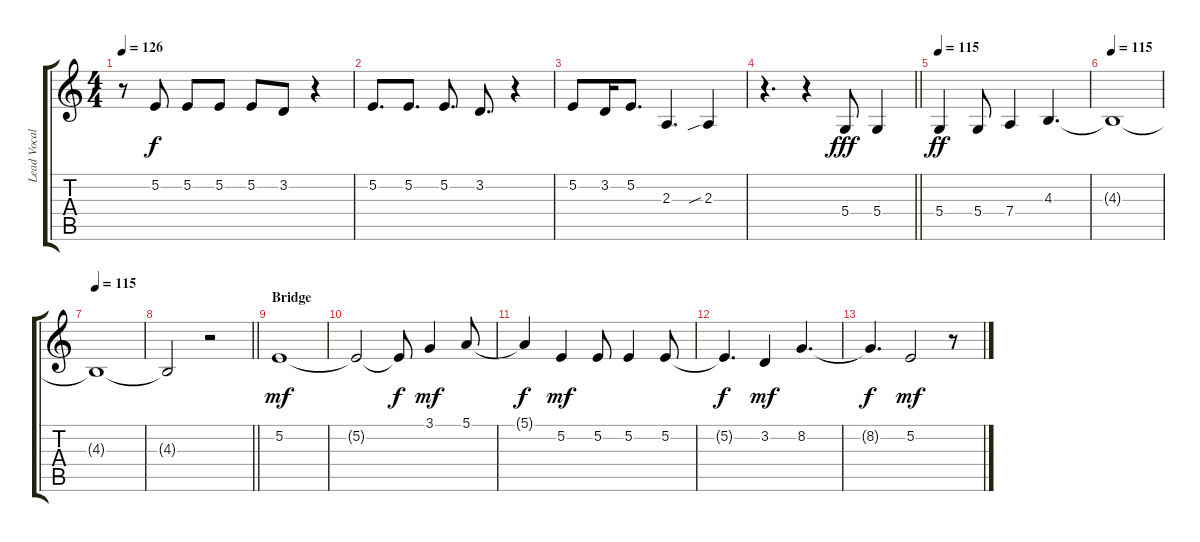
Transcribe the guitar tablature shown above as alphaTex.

\track ("Lead Vocals" "Lead Vocal") {instrument altosax}
\staff {score tabs}
\tuning (E4 B3 G3 D3 A2 E2) {hide}
\ts (4 4)
\tempo 126
\clef g2
\ks c
r.8{dy f} 5.2.8 5.2.8 5.2.8 5.2.8 3.2.8 r.4 |
5.2.8{d} 5.2.8{d} 5.2.8{d} 3.2.8{d} r.4 |
5.2.8 3.2.16 5.2.8{d} 2.3.4{d} 2.3{sib}.4 |
\barLineRight lightlight
r.4{d} r.4 5.4.8{dy fff} 5.4.4 |
\tempo 115
5.4.4{dy ff} 5.4.8 7.4.4 4.3.4{d} |
\tempo 115
4.3{t}.1 |
\tempo 115
4.3{t}.1 |
\barLineRight lightlight
4.3{t}.2 r.2 |
\section ("" "Bridge")
5.2.1{dy mf} |
5.2{t}.2 5.2{t}.8{dy f} 3.1.4{dy mf} 5.1.8 |
5.1{t}.4{dy f} 5.2.4{dy mf} 5.2.8 5.2.4 5.2.8 |
5.2{t}.4{d dy f} 3.2.4{dy mf} 8.2.4{d} |
8.2{t}.4{d dy f} 5.2.2{dy mf} r.8
